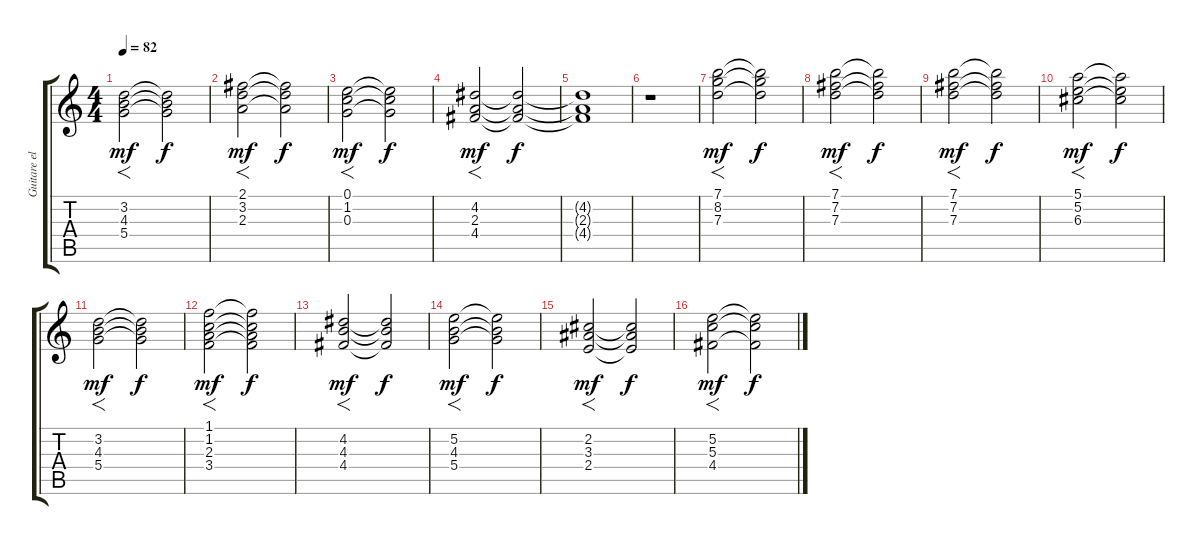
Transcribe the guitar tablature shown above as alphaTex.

\track ("Guitare electrique" "Guitare el") {instrument electricguitarjazz}
\staff {score tabs}
\tuning (E4 B3 G3 D3 A2 E2) {hide}
\ts (4 4)
\tempo 82
\clef g2
\ks c
(3.2 4.3 5.4).2{f dy mf} (3.2{t} 4.3{t} 5.4{t}).2{dy f} |
(2.1 3.2 2.3).2{f dy mf} (2.1{t} 3.2{t} 2.3{t}).2{dy f} |
(0.1 1.2 0.3).2{f dy mf} (0.1{t} 1.2{t} 0.3{t}).2{dy f} |
(4.2 2.3 4.4).2{f dy mf} (4.2{t} 2.3{t} 4.4{t}).2{dy f} |
(4.2{t} 2.3{t} 4.4{t}).1 |
r.1 |
(7.1 8.2 7.3).2{f dy mf} (7.1{t} 8.2{t} 7.3{t}).2{dy f} |
(7.1 7.2 7.3).2{f dy mf} (7.1{t} 7.2{t} 7.3{t}).2{dy f} |
(7.1 7.2 7.3).2{f dy mf} (7.1{t} 7.2{t} 7.3{t}).2{dy f} |
(5.1 5.2 6.3).2{f dy mf} (5.1{t} 5.2{t} 6.3{t}).2{dy f} |
(3.2 4.3 5.4).2{f dy mf} (3.2{t} 4.3{t} 5.4{t}).2{dy f} |
(1.1 1.2 2.3 3.4).2{f dy mf} (1.1{t} 1.2{t} 2.3{t} 3.4{t}).2{dy f} |
(4.2 4.3 4.4).2{f dy mf} (4.2{t} 4.3{t} 4.4{t}).2{dy f} |
(5.2 4.3 5.4).2{f dy mf} (5.2{t} 4.3{t} 5.4{t}).2{dy f} |
(2.2 3.3 2.4).2{f dy mf} (2.2{t} 3.3{t} 2.4{t}).2{dy f} |
(5.2 5.3 4.4).2{f dy mf} (5.2{t} 5.3{t} 4.4{t}).2{dy f}
